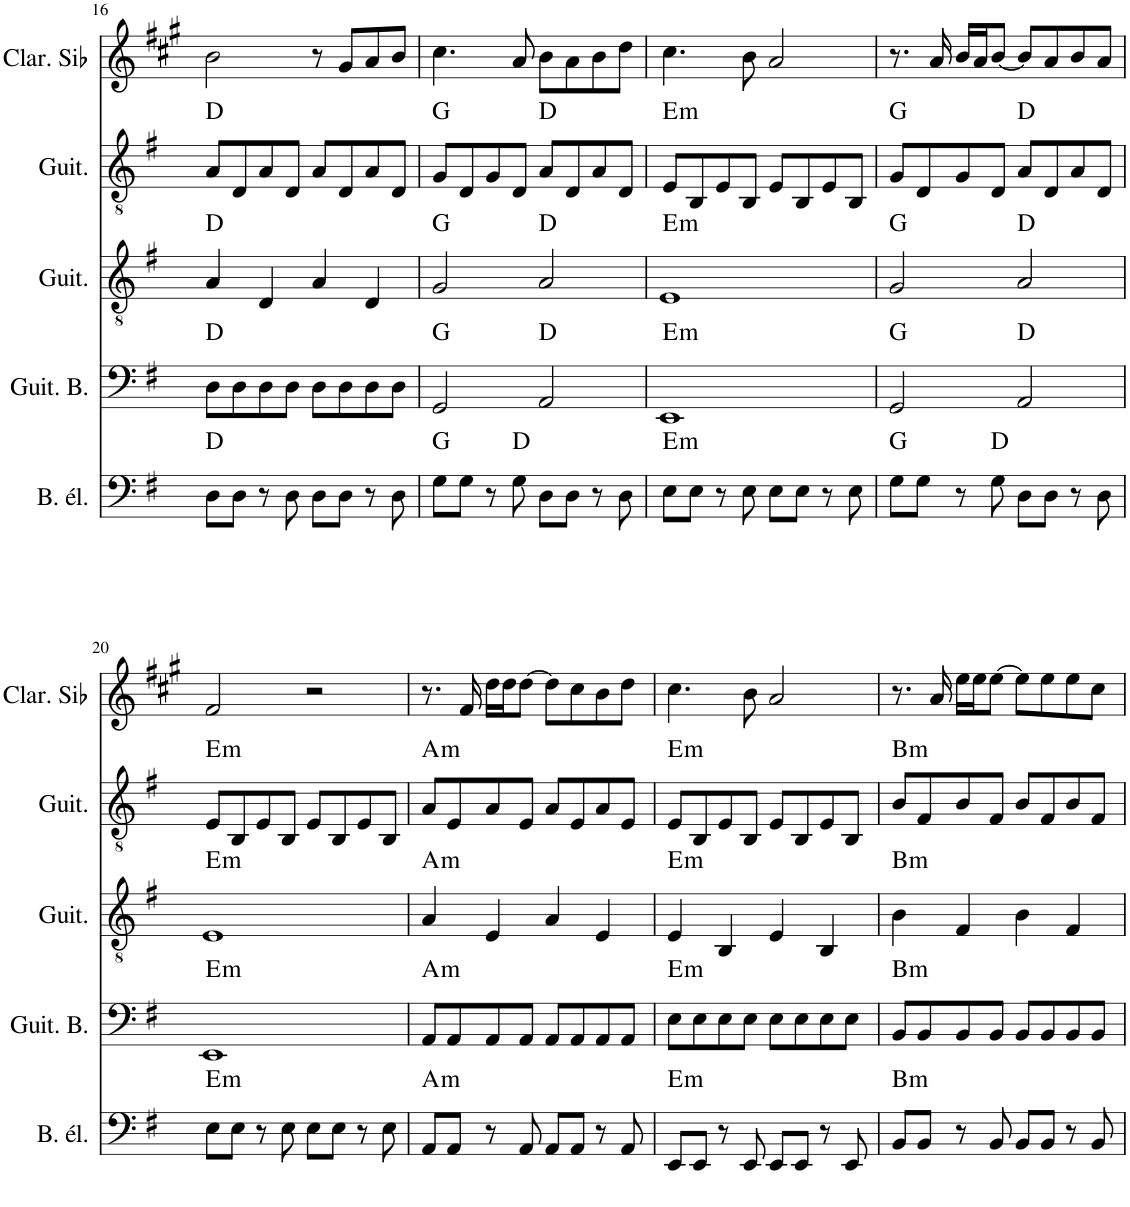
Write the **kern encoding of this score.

**kern	**harte	**kern	**harte	**kern	**harte	**kern	**harte	**kern
*part5	*part5	*part4	*part4	*part3	*part3	*part2	*part2	*part1
*staff5	*	*staff4	*	*staff3	*	*staff2	*	*staff1
*I"Basse électrique	*	*I"Guitare basse	*	*I"Guitare acoustique	*	*I"Guitare classique	*	*I"Clarinette en Sib
*I'B. él.	*	*I'Guit. B.	*	*I'Guit.	*	*I'Guit.	*	*I'Clar. Sib
!!LO:PB:g=z
*clefF4	*	*clefF4	*	*clefGv2	*	*clefGv2	*	*clefG2
*Trd7c12	*	*Trd7c12	*	*	*	*	*	*Trd1c2
*k[f#]	*	*k[f#]	*	*k[f#]	*	*k[f#]	*	*k[f#c#g#]
*M4/4	*	*M4/4	*	*M4/4	*	*M4/4	*	*M4/4
=16	=16	=16	=16	=16	=16	=16	=16	=16
8D\L	D:maj	8D\L	D:maj	4A/	D:maj	8A/L	D:maj	2b\
8D\J	.	8D\	.	.	.	8D/	.	.
8r	.	8D\	.	4D/	.	8A/	.	.
8D\	.	8D\J	.	.	.	8D/J	.	.
8D\L	.	8D\L	.	4A/	.	8A/L	.	8r
8D\J	.	8D\	.	.	.	8D/	.	8g#/L
8r	.	8D\	.	4D/	.	8A/	.	8a/
8D\	.	8D\J	.	.	.	8D/J	.	8b/J
=17	=17	=17	=17	=17	=17	=17	=17	=17
8G\L	G:maj	2GG/	G:maj	2G/	G:maj	8G/L	G:maj	4.cc#\
8G\J	.	.	.	.	.	8D/	.	.
8r	.	.	.	.	.	8G/	.	.
8G\	D:maj	.	.	.	.	8D/J	.	8a/
8D\L	.	2AA/	D:maj	2A/	D:maj	8A/L	D:maj	8b\L
8D\J	.	.	.	.	.	8D/	.	8a\
8r	.	.	.	.	.	8A/	.	8b\
8D\	.	.	.	.	.	8D/J	.	8dd\J
=18	=18	=18	=18	=18	=18	=18	=18	=18
!	!LO:H:kt=m	!	!LO:H:kt=m	!	!LO:H:kt=m	!	!LO:H:kt=m	!
8E\L	E:min	1EE	E:min	1E	E:min	8E/L	E:min	4.cc#\
8E\J	.	.	.	.	.	8BB/	.	.
8r	.	.	.	.	.	8E/	.	.
8E\	.	.	.	.	.	8BB/J	.	8b\
8E\L	.	.	.	.	.	8E/L	.	2a/
8E\J	.	.	.	.	.	8BB/	.	.
8r	.	.	.	.	.	8E/	.	.
8E\	.	.	.	.	.	8BB/J	.	.
=19	=19	=19	=19	=19	=19	=19	=19	=19
8G\L	G:maj	2GG/	G:maj	2G/	G:maj	8G/L	G:maj	8.r
8G\J	.	.	.	.	.	8D/	.	.
.	.	.	.	.	.	.	.	16a/
8r	.	.	.	.	.	8G/	.	16b/LL
.	.	.	.	.	.	.	.	16a/J
8G\	D:maj	.	.	.	.	8D/J	.	[8b/J
8D\L	.	2AA/	D:maj	2A/	D:maj	8A/L	D:maj	8b/L]
8D\J	.	.	.	.	.	8D/	.	8a/
8r	.	.	.	.	.	8A/	.	8b/
8D\	.	.	.	.	.	8D/J	.	8a/J
!!LO:LB:g=z
=20	=20	=20	=20	=20	=20	=20	=20	=20
!	!LO:H:kt=m	!	!LO:H:kt=m	!	!LO:H:kt=m	!	!LO:H:kt=m	!
8E\L	E:min	1EE	E:min	1E	E:min	8E/L	E:min	2f#/
8E\J	.	.	.	.	.	8BB/	.	.
8r	.	.	.	.	.	8E/	.	.
8E\	.	.	.	.	.	8BB/J	.	.
8E\L	.	.	.	.	.	8E/L	.	2r
8E\J	.	.	.	.	.	8BB/	.	.
8r	.	.	.	.	.	8E/	.	.
8E\	.	.	.	.	.	8BB/J	.	.
=21	=21	=21	=21	=21	=21	=21	=21	=21
!	!LO:H:kt=m	!	!LO:H:kt=m	!	!LO:H:kt=m	!	!LO:H:kt=m	!
8AA/L	A:min	8AA/L	A:min	4A/	A:min	8A/L	A:min	8.r
8AA/J	.	8AA/	.	.	.	8E/	.	.
.	.	.	.	.	.	.	.	16f#/
8r	.	8AA/	.	4E/	.	8A/	.	16dd\LL
.	.	.	.	.	.	.	.	16dd\J
8AA/	.	8AA/J	.	.	.	8E/J	.	[8dd\J
8AA/L	.	8AA/L	.	4A/	.	8A/L	.	8dd\L]
8AA/J	.	8AA/	.	.	.	8E/	.	8cc#\
8r	.	8AA/	.	4E/	.	8A/	.	8b\
8AA/	.	8AA/J	.	.	.	8E/J	.	8dd\J
=22	=22	=22	=22	=22	=22	=22	=22	=22
!	!LO:H:kt=m	!	!LO:H:kt=m	!	!LO:H:kt=m	!	!LO:H:kt=m	!
8EE/L	E:min	8E\L	E:min	4E/	E:min	8E/L	E:min	4.cc#\
8EE/J	.	8E\	.	.	.	8BB/	.	.
8r	.	8E\	.	4BB/	.	8E/	.	.
8EE/	.	8E\J	.	.	.	8BB/J	.	8b\
8EE/L	.	8E\L	.	4E/	.	8E/L	.	2a/
8EE/J	.	8E\	.	.	.	8BB/	.	.
8r	.	8E\	.	4BB/	.	8E/	.	.
8EE/	.	8E\J	.	.	.	8BB/J	.	.
=23	=23	=23	=23	=23	=23	=23	=23	=23
!	!LO:H:kt=m	!	!LO:H:kt=m	!	!LO:H:kt=m	!	!LO:H:kt=m	!
8BB/L	B:min	8BB/L	B:min	4B\	B:min	8B/L	B:min	8.r
8BB/J	.	8BB/	.	.	.	8F#/	.	.
.	.	.	.	.	.	.	.	16a/
8r	.	8BB/	.	4F#/	.	8B/	.	16ee\LL
.	.	.	.	.	.	.	.	16ee\J
8BB/	.	8BB/J	.	.	.	8F#/J	.	[8ee\J
8BB/L	.	8BB/L	.	4B\	.	8B/L	.	8ee\L]
8BB/J	.	8BB/	.	.	.	8F#/	.	8ee\
8r	.	8BB/	.	4F#/	.	8B/	.	8ee\
8BB/	.	8BB/J	.	.	.	8F#/J	.	8cc#\J
=	=	=	=	=	=	=	=	=
*-	*-	*-	*-	*-	*-	*-	*-	*-
